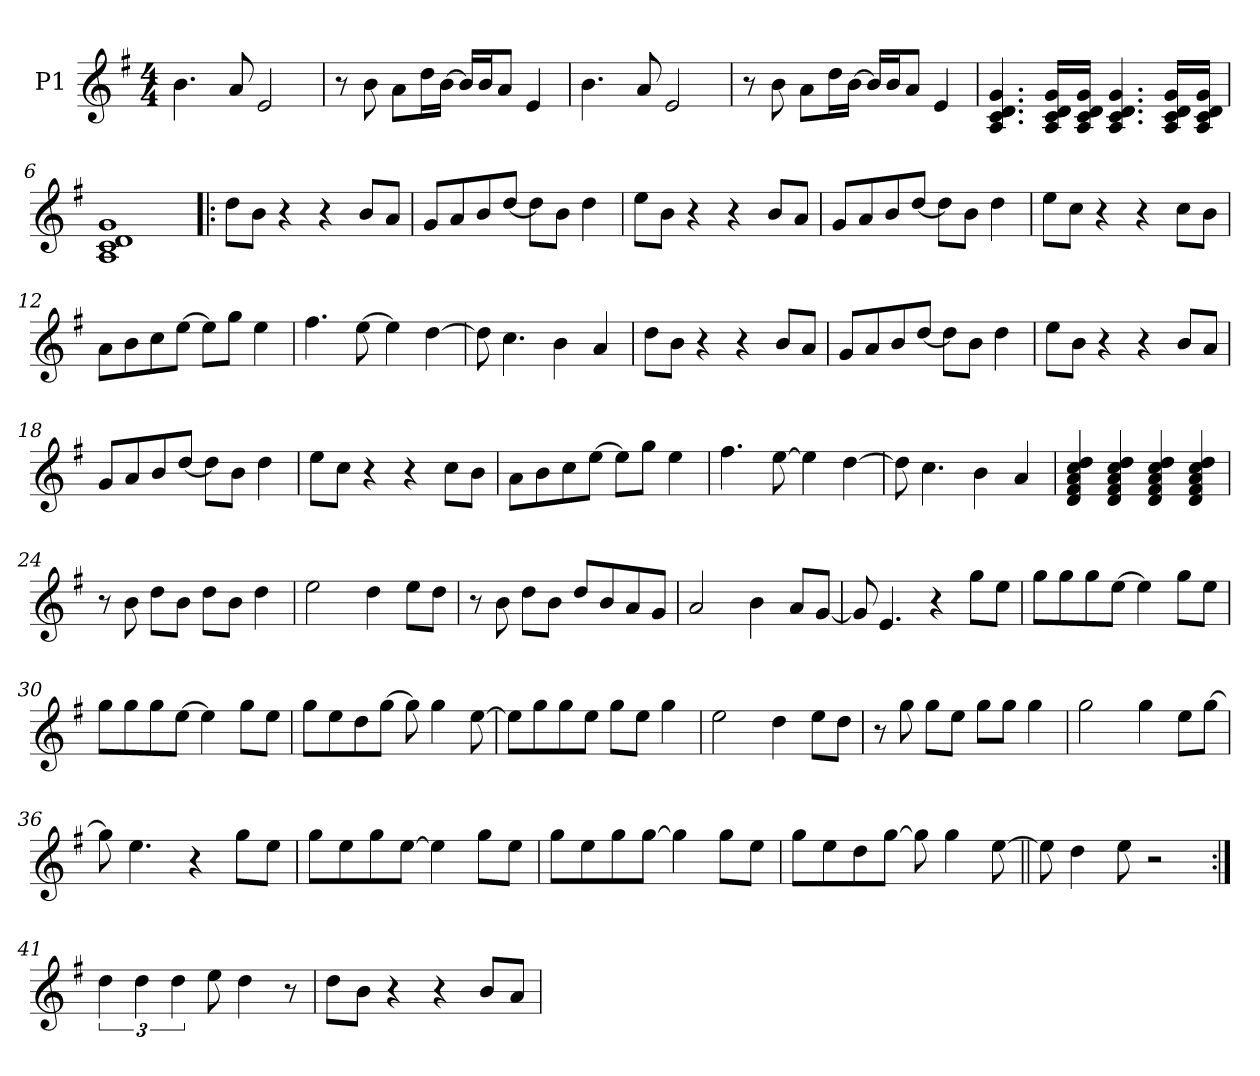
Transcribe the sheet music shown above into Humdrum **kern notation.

**kern
*part1
*staff1
*I"P1
*clefG2
*k[f#]
*G:
*M4/4
*MM127
=1
4.b\
8a/
2e/
=2
8r
8b\
8a\L
16dd\L
[>16b\JJ
16b/LL]
16b/J
8a/J
4e/
=3
4.b\
8a/
2e/
=4
8r
8b\
8a\L
16dd\L
[>16b\JJ
16b/LL]
16b/J
8a/J
4e/
!!LO:LB:g=z
=5
4.A/ 4.c/ 4.d/ 4.g/
16A/ 16c/ 16d/ 16g/LL
16A/ 16c/ 16d/ 16g/JJ
4.A/ 4.c/ 4.d/ 4.g/
16A/ 16c/ 16d/ 16g/LL
16A/ 16c/ 16d/ 16g/JJ
=6
1A 1c 1d 1g
=7!|:
8dd\L
8b\J
4r
4r
8b/L
8a/J
=8
8g/L
8a/
8b/
[<8dd/J
8dd\L]
8b\J
4dd\
=9
8ee\L
8b\J
4r
4r
8b/L
8a/J
!!LO:LB:g=z
=10
8g/L
8a/
8b/
[<8dd/J
8dd\L]
8b\J
4dd\
=11
8ee\L
8cc\J
4r
4r
8cc\L
8b\J
=12
8a\L
8b\
8cc\
[>8ee\J
8ee\L]
8gg\J
4ee\
=13
4.ff#\
[>8ee\
4ee\]
[>4dd\
=14
8dd\]
4.cc\
4b\
4a/
!!LO:LB:g=z
=15
8dd\L
8b\J
4r
4r
8b/L
8a/J
=16
8g/L
8a/
8b/
[<8dd/J
8dd\L]
8b\J
4dd\
=17
8ee\L
8b\J
4r
4r
8b/L
8a/J
=18
8g/L
8a/
8b/
[<8dd/J
8dd\L]
8b\J
4dd\
=19
8ee\L
8cc\J
4r
4r
8cc\L
8b\J
!!LO:LB:g=z
=20
8a\L
8b\
8cc\
[>8ee\J
8ee\L]
8gg\J
4ee\
=21
4.ff#\
[>8ee\
4ee\]
[>4dd\
=22
8dd\]
4.cc\
4b\
4a/
=23
4d/ 4f#/ 4a/ 4cc/ 4dd/
4d/ 4f#/ 4a/ 4cc/ 4dd/
4d/ 4f#/ 4a/ 4cc/ 4dd/
4d/ 4f#/ 4a/ 4cc/ 4dd/
=24
8r
8b\
8dd\L
8b\J
8dd\L
8b\J
4dd\
!!LO:LB:g=z
=25
2ee\
4dd\
8ee\L
8dd\J
=26
8r
8b\
8dd\L
8b\J
8dd/L
8b/
8a/
8g/J
=27
2a/
4b\
8a/L
[<8g/J
=28
8g/]
4.e/
4r
8gg\L
8ee\J
=29
8gg\L
8gg\
8gg\
[>8ee\J
4ee\]
8gg\L
8ee\J
!!LO:LB:g=z
=30
8gg\L
8gg\
8gg\
[>8ee\J
4ee\]
8gg\L
8ee\J
=31
8gg\L
8ee\
8dd\
[>8gg\J
8gg\]
4gg\
[>8ee\
=32
8ee\L]
8gg\
8gg\
8ee\J
8gg\L
8ee\J
4gg\
=33
2ee\
4dd\
8ee\L
8dd\J
=34
8r
8gg\
8gg\L
8ee\J
8gg\L
8gg\J
4gg\
!!LO:LB:g=z
=35
2gg\
4gg\
8ee\L
[>8gg\J
=36
8gg\]
4.ee\
4r
8gg\L
8ee\J
=37
8gg\L
8ee\
8gg\
[>8ee\J
4ee\]
8gg\L
8ee\J
=38
8gg\L
8ee\
8gg\
[>8gg\J
4gg\]
8gg\L
8ee\J
=39
8gg\L
8ee\
8dd\
[>8gg\J
8gg\]
4gg\
[>8ee\
!!LO:LB:g=z
=40||
8ee\]
4dd\
8ee\
2r
=41:|!
6dd\
6dd\
6dd\
8ee\
4dd\
8r
=42
8dd\L
8b\J
4r
4r
8b/L
8a/J
=
*-
